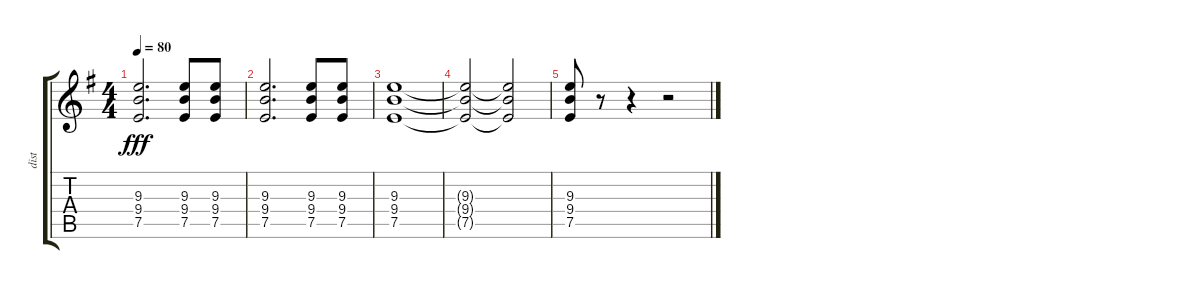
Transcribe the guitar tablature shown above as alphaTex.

\track ("dist" "dist") {instrument distortionguitar}
\staff {score tabs}
\tuning (E4 B3 G3 D3 A2 E2) {hide}
\ts (4 4)
\tempo 80
\clef g2
\ks g
(9.3 9.4 7.5).2{d dy fff} (9.3 9.4 7.5).8 (9.3 9.4 7.5).8 |
(9.3 9.4 7.5).2{d} (9.3 9.4 7.5).8 (9.3 9.4 7.5).8 |
(9.3 9.4 7.5).1 |
(9.3{t} 9.4{t} 7.5{t}).2 (9.3{t} 9.4{t} 7.5{t}).2 |
(9.3 9.4 7.5).8 r.8 r.4 r.2
